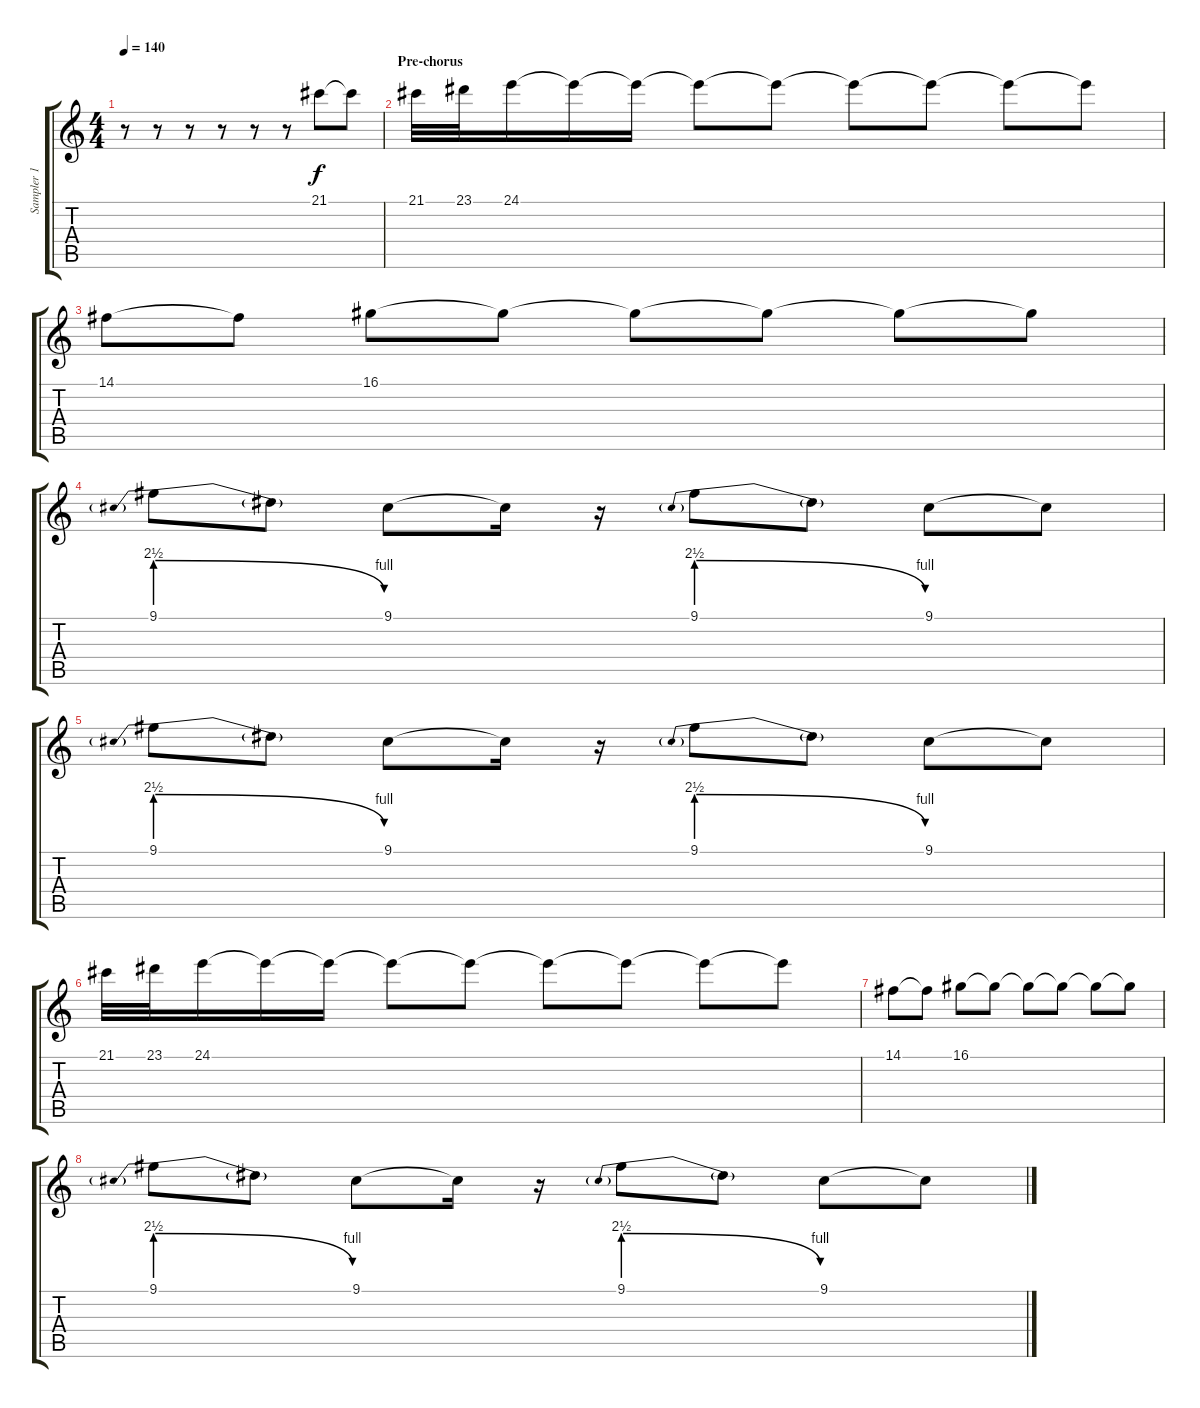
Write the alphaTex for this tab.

\track ("Sampler 1 (Joseph Hahn)" "Sampler 1 ") {instrument stringensemble1}
\staff {score tabs}
\tuning (E4 B3 G3 D3 A2 E2) {hide}
\ts (4 4)
\tempo 140
\clef g2
\ks c
r.8{dy f} r.8 r.8 r.8 r.8 r.8 21.1.8 21.1{t}.8 |
\section ("" "Pre-chorus")
21.1.32 23.1.32 24.1.16 24.1{t}.16 24.1{t}.16 24.1{t}.8 24.1{t}.8 24.1{t}.8 24.1{t}.8 24.1{t}.8 24.1{t}.8 |
14.1.8 14.1{t}.8 16.1.8 16.1{t}.8 16.1{t}.8 16.1{t}.8 16.1{t}.8 16.1{t}.8 |
9.1{be (prebendrelease 0 10 60 4)}.8 9.1{t}.8 9.1.8 9.1{t}.16 r.16 9.1{be (prebendrelease 0 10 60 4)}.8 9.1{t}.8 9.1.8 9.1{t}.8 |
9.1{be (prebendrelease 0 10 60 4)}.8 9.1{t}.8 9.1.8 9.1{t}.16 r.16 9.1{be (prebendrelease 0 10 60 4)}.8 9.1{t}.8 9.1.8 9.1{t}.8 |
21.1.32 23.1.32 24.1.16 24.1{t}.16 24.1{t}.16 24.1{t}.8 24.1{t}.8 24.1{t}.8 24.1{t}.8 24.1{t}.8 24.1{t}.8 |
14.1.8 14.1{t}.8 16.1.8 16.1{t}.8 16.1{t}.8 16.1{t}.8 16.1{t}.8 16.1{t}.8 |
9.1{be (prebendrelease 0 10 60 4)}.8 9.1{t}.8 9.1.8 9.1{t}.16 r.16 9.1{be (prebendrelease 0 10 60 4)}.8 9.1{t}.8 9.1.8 9.1{t}.8
